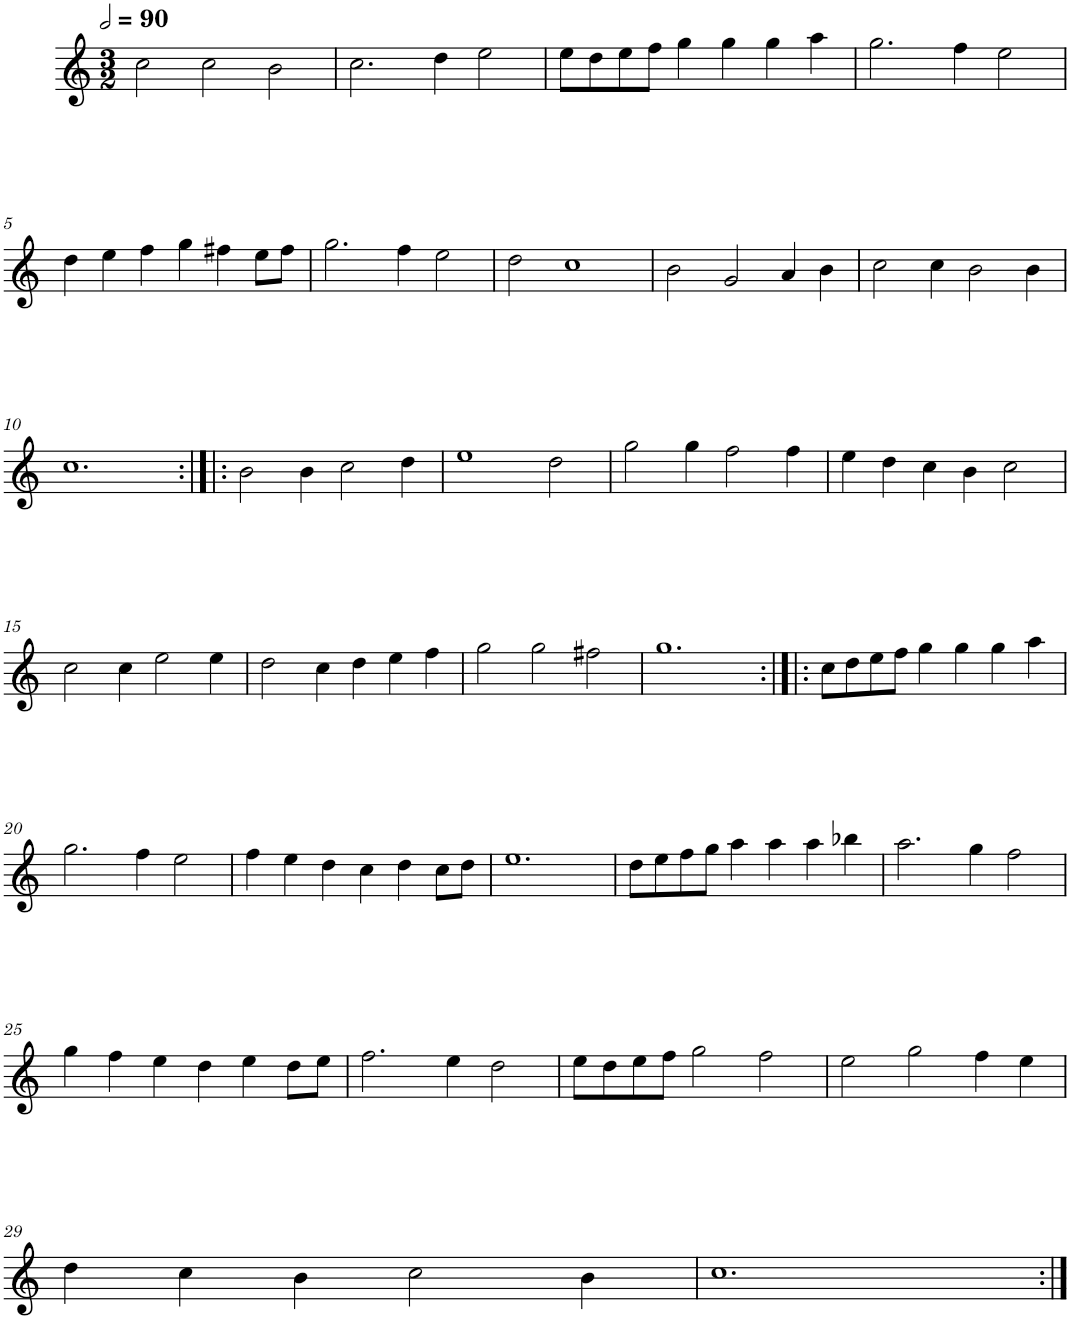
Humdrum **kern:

**kern
*part1
*staff1
*I"Cinq parties
*clefG2
*k[]
*M3/2
*MM180
=1
2cc\
2cc\
2b\
=2
2.cc\
4dd\
2ee\
=3
8ee\L
8dd\
8ee\
8ff\J
4gg\
4gg\
4gg\
4aa\
=4
2.gg\
4ff\
2ee\
!!LO:LB:g=z
=5
4dd\
4ee\
4ff\
4gg\
4ff#X\
8ee\L
8ff#\J
=6
2.gg\
4ff\
2ee\
=7
2dd\
1cc
=8
2b\
2g/
4a/
4b\
=9
2cc\
4cc\
2b\
4b\
!!LO:LB:g=z
=10
1.cc
=11:|!|:
2b\
4b\
2cc\
4dd\
=12
1ee
2dd\
=13
2gg\
4gg\
2ff\
4ff\
=14
4ee\
4dd\
4cc\
4b\
2cc\
!!LO:LB:g=z
=15
2cc\
4cc\
2ee\
4ee\
=16
2dd\
4cc\
4dd\
4ee\
4ff\
=17
2gg\
2gg\
2ff#X\
=18
1.gg
=19:|!|:
8cc\L
8dd\
8ee\
8ff\J
4gg\
4gg\
4gg\
4aa\
!!LO:LB:g=z
=20
2.gg\
4ff\
2ee\
=21
4ff\
4ee\
4dd\
4cc\
4dd\
8cc\L
8dd\J
=22
1.ee
=23
8dd\L
8ee\
8ff\
8gg\J
4aa\
4aa\
4aa\
4bb-X\
=24
2.aa\
4gg\
2ff\
!!LO:LB:g=z
=25
4gg\
4ff\
4ee\
4dd\
4ee\
8dd\L
8ee\J
=26
2.ff\
4ee\
2dd\
=27
8ee\L
8dd\
8ee\
8ff\J
2gg\
2ff\
=28
2ee\
2gg\
4ff\
4ee\
!!LO:LB:g=z
=29
4dd\
4cc\
4b\
2cc\
4b\
=30
1.cc
=:|!
*-
